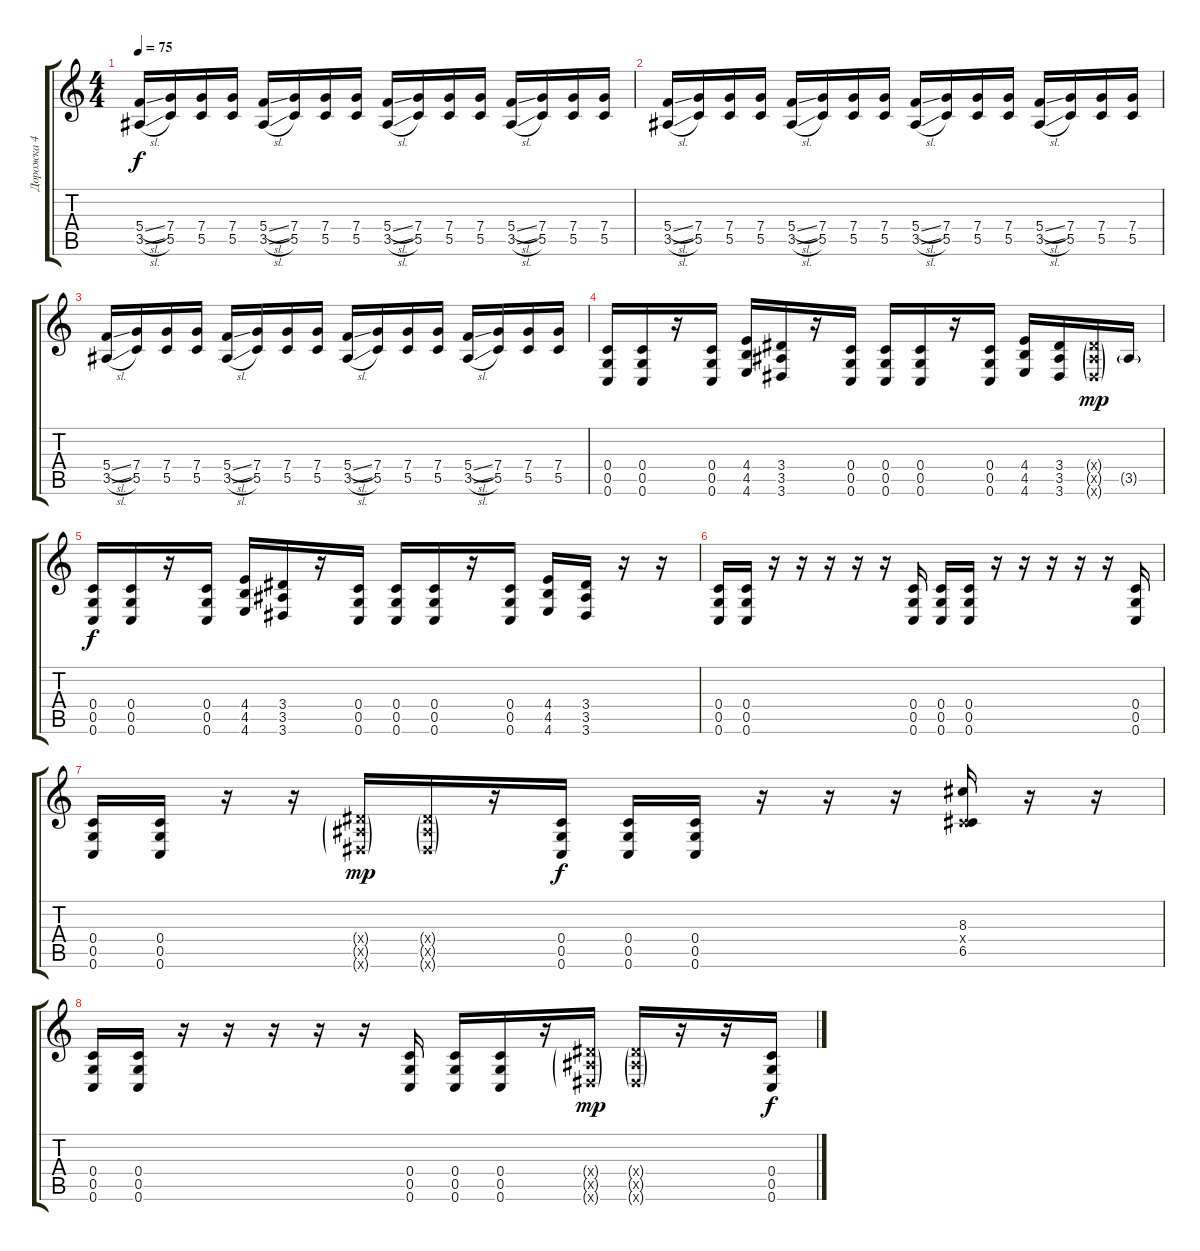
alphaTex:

\track ("Дорожка 4" "Дорожка 4") {instrument distortionguitar}
\staff {score tabs}
\tuning (D4 A3 F3 C3 G2 C2) {hide}
\ts (4 4)
\tempo 75
\clef g2
\ks c
(5.4{sl} 3.5{sl}).16{dy f} (7.4 5.5).16 (7.4 5.5).16 (7.4 5.5).16 (5.4{sl} 3.5{sl}).16 (7.4 5.5).16 (7.4 5.5).16 (7.4 5.5).16 (5.4{sl} 3.5{sl}).16 (7.4 5.5).16 (7.4 5.5).16 (7.4 5.5).16 (5.4{sl} 3.5{sl}).16 (7.4 5.5).16 (7.4 5.5).16 (7.4 5.5).16 |
(5.4{sl} 3.5{sl}).16 (7.4 5.5).16 (7.4 5.5).16 (7.4 5.5).16 (5.4{sl} 3.5{sl}).16 (7.4 5.5).16 (7.4 5.5).16 (7.4 5.5).16 (5.4{sl} 3.5{sl}).16 (7.4 5.5).16 (7.4 5.5).16 (7.4 5.5).16 (5.4{sl} 3.5{sl}).16 (7.4 5.5).16 (7.4 5.5).16 (7.4 5.5).16 |
(5.4{sl} 3.5{sl}).16 (7.4 5.5).16 (7.4 5.5).16 (7.4 5.5).16 (5.4{sl} 3.5{sl}).16 (7.4 5.5).16 (7.4 5.5).16 (7.4 5.5).16 (5.4{sl} 3.5{sl}).16 (7.4 5.5).16 (7.4 5.5).16 (7.4 5.5).16 (5.4{sl} 3.5{sl}).16 (7.4 5.5).16 (7.4 5.5).16 (7.4 5.5).16 |
(0.4 0.5 0.6).16 (0.4 0.5 0.6).16 r.16 (0.4 0.5 0.6).16 (4.4 4.5 4.6).16 (3.4 3.5 3.6).16 r.16 (0.4 0.5 0.6).16 (0.4 0.5 0.6).16 (0.4 0.5 0.6).16 r.16 (0.4 0.5 0.6).16 (4.4 4.5 4.6).16 (3.4 3.5 3.6).16 (3.4{g x} 3.5{g x} 3.6{g x}).16{dy mp} 3.5{g}.16 |
(0.4 0.5 0.6).16{dy f} (0.4 0.5 0.6).16 r.16 (0.4 0.5 0.6).16 (4.4 4.5 4.6).16 (3.4 3.5 3.6).16 r.16 (0.4 0.5 0.6).16 (0.4 0.5 0.6).16 (0.4 0.5 0.6).16 r.16 (0.4 0.5 0.6).16 (4.4 4.5 4.6).16 (3.4 3.5 3.6).16 r.16 r.16 |
(0.4 0.5 0.6).16 (0.4 0.5 0.6).16 r.16 r.16 r.16 r.16 r.16 (0.4 0.5 0.6).16 (0.4 0.5 0.6).16 (0.4 0.5 0.6).16 r.16 r.16 r.16 r.16 r.16 (0.4 0.5 0.6).16 |
(0.4 0.5 0.6).16 (0.4 0.5 0.6).16 r.16 r.16 (3.4{g x} 3.5{g x} 3.6{g x}).16{dy mp} (3.4{g x} 3.5{g x} 3.6{g x}).16 r.16 (0.4 0.5 0.6).16{dy f} (0.4 0.5 0.6).16 (0.4 0.5 0.6).16 r.16 r.16 r.16 (8.3 0.4{x} 6.5).16 r.16 r.16 |
(0.4 0.5 0.6).16 (0.4 0.5 0.6).16 r.16 r.16 r.16 r.16 r.16 (0.4 0.5 0.6).16 (0.4 0.5 0.6).16 (0.4 0.5 0.6).16 r.16 (3.4{g x} 3.5{g x} 3.6{g x}).16{dy mp} (3.4{g x} 3.5{g x} 3.6{g x}).16 r.16 r.16 (0.4 0.5 0.6).16{dy f}
